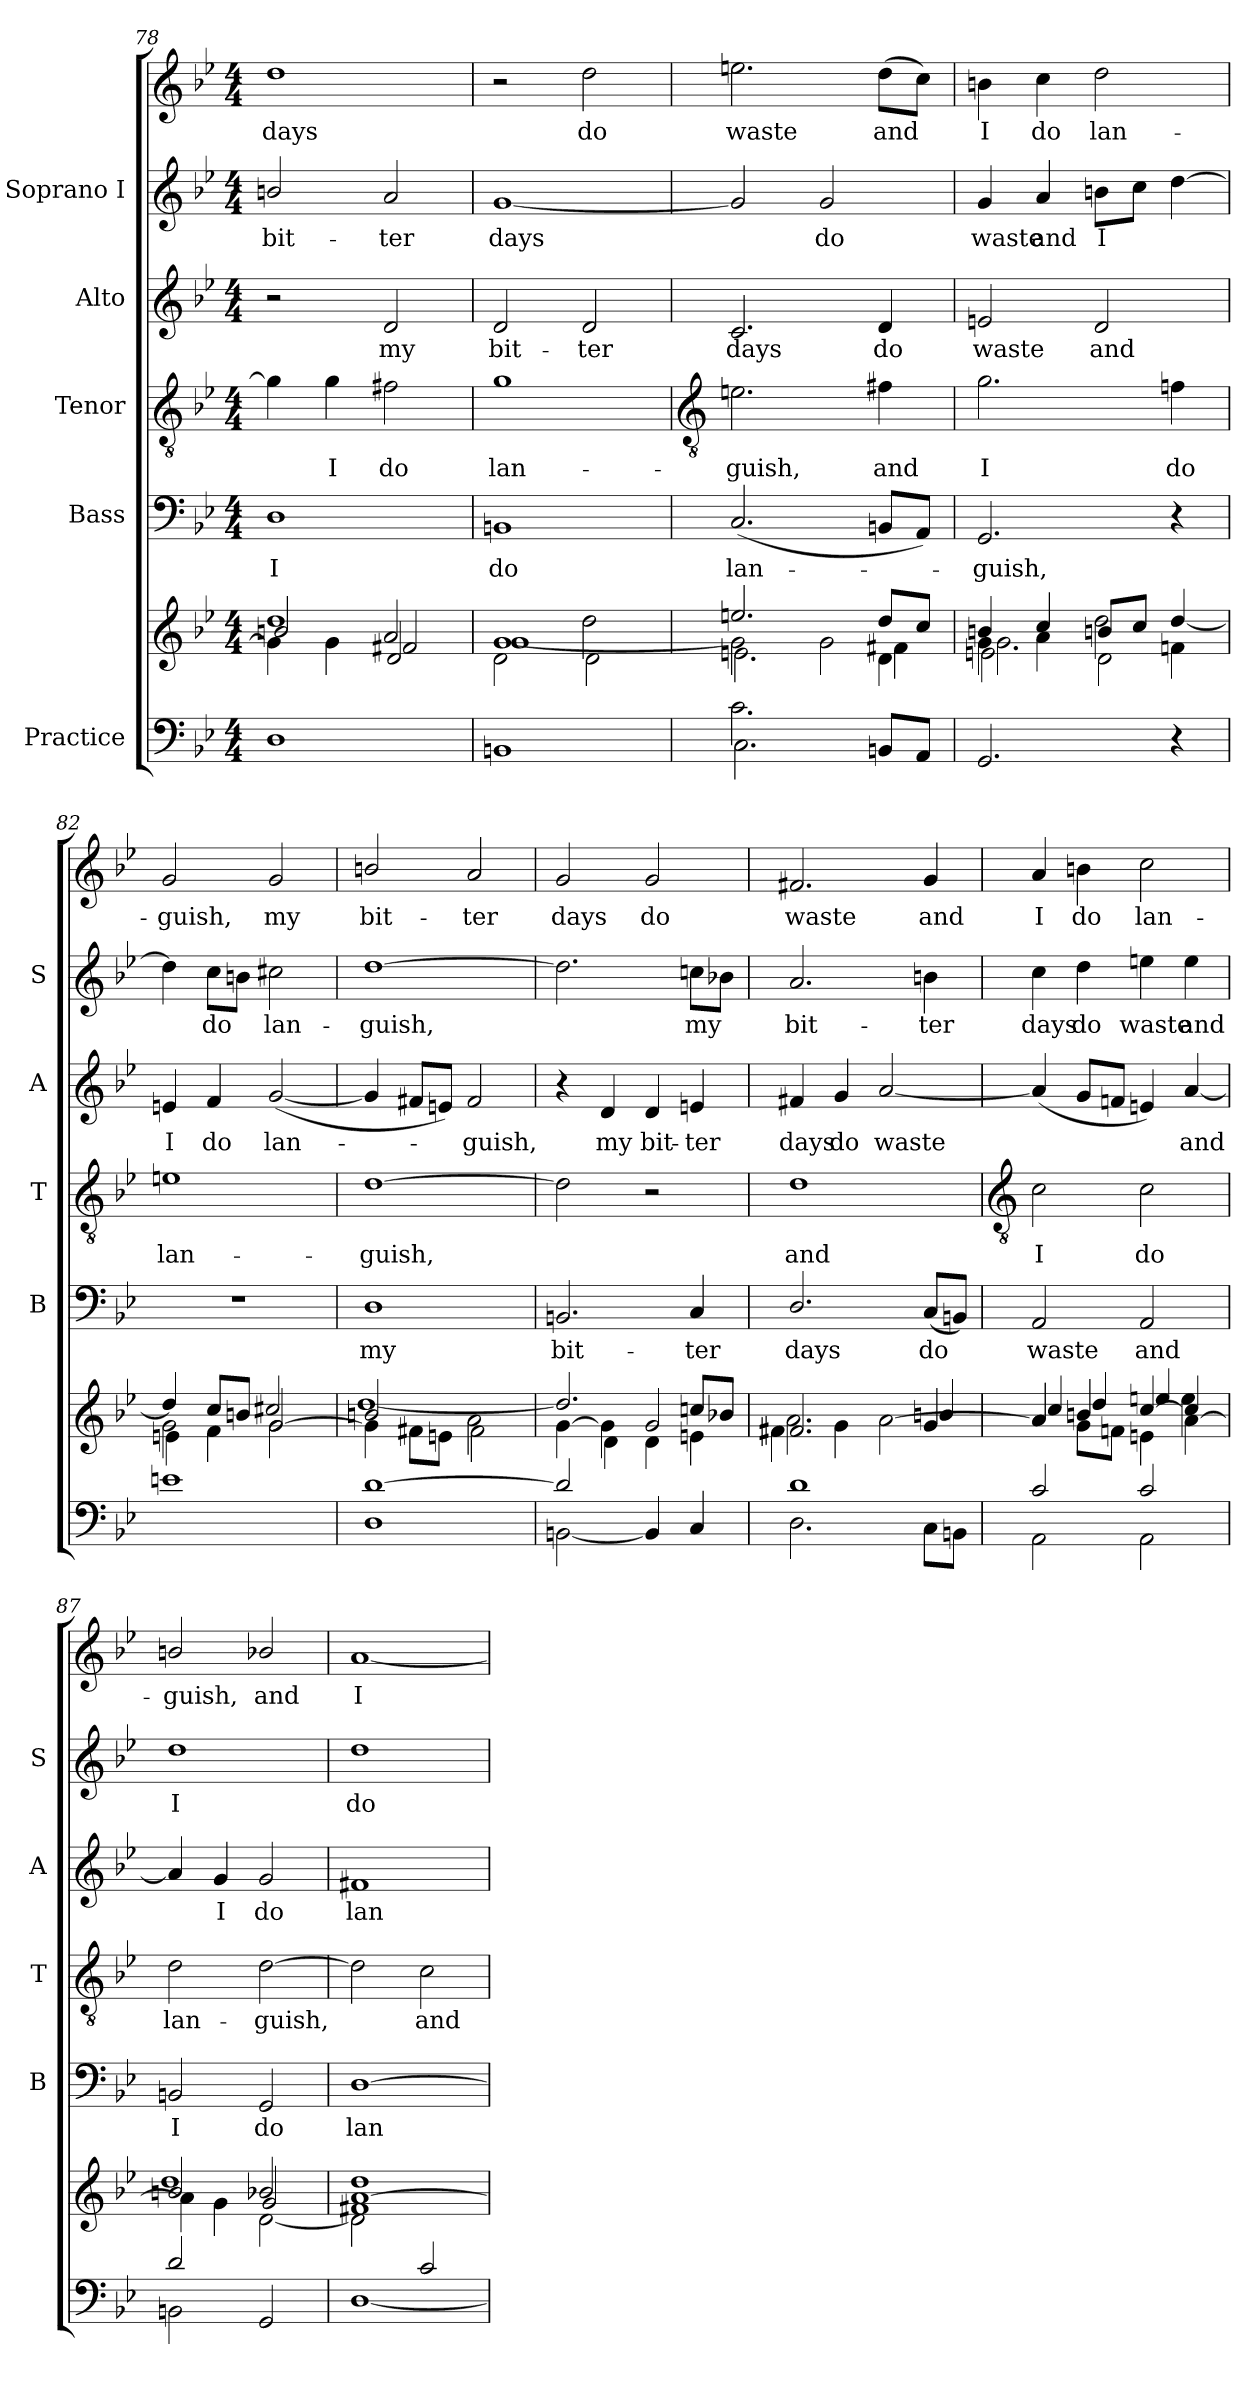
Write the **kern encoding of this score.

**kern	**kern	**kern	**text	**kern	**text	**kern	**text	**kern	**text	**kern	**text
*part5	*part5	*part4	*part4	*part3	*part3	*part2	*part2	*part1	*part1	*part1	*part1
*staff7	*staff6	*staff5	*staff5	*staff4	*staff4	*staff3	*staff3	*staff2	*staff2	*staff1	*staff1
*I"Practice	*	*I"Bass	*	*I"Tenor	*	*I"Alto	*	*I"Soprano I	*	*	*
*	*	*I'B	*	*I'T	*	*I'A	*	*I'S	*	*	*
*clefF4	*clefG2	*clefF4	*	*clefGv2	*	*clefG2	*	*clefG2	*	*clefG2	*
*k[b-e-]	*k[b-e-]	*k[b-e-]	*	*k[b-e-]	*	*k[b-e-]	*	*k[b-e-]	*	*k[b-e-]	*
*B-:	*B-:	*B-:	*	*B-:	*	*B-:	*	*B-:	*	*B-:	*
*M4/4	*M4/4	*M4/4	*	*M4/4	*	*M4/4	*	*M4/4	*	*M4/4	*
=78	=78	=78	=78	=78	=78	=78	=78	=78	=78	=78	=78
*	*^	*	*	*	*	*	*	*	*	*	*
*	*	*^	*	*	*	*	*	*	*	*	*	*
*	*	*	*^	*	*	*	*	*	*	*	*	*	*
!	!	!	!	!	!	!LO:LY:b	!	!	!	!	!	!LO:LY:b	!	!LO:LY:b
1D	1dd	2bn/	2ryy	4g\]	1D	I	4g]	.	2r	.	2bn/	bit-	1dd	days
!	!	!	!	!	!	!	!	!LO:LY:b	!	!	!	!	!	!
.	.	.	.	4g\	.	.	4g	I	.	.	.	.	.	.
!	!	!	!	!	!	!	!	!LO:LY:b	!	!LO:LY:b	!	!LO:LY:b	!	!
.	.	2a/	2d	2f#X/	.	.	2f#X	do	2d	my	2a	-ter	.	.
=79	=79	=79	=79	=79	=79	=79	=79	=79	=79	=79	=79	=79	=79	=79
!	!	!	!	!	!	!LO:LY:b	!	!LO:LY:b	!	!LO:LY:b	!	!LO:LY:b	!	!
1BBn	2ryy	[1g/	2d\	1g\	1BBn	do	1g	lan-	2d	bit-	[1g	days	2r	.
!	!	!	!	!	!	!	!	!	!	!LO:LY:b	!	!	!	!LO:LY:b
.	2dd\	.	2d\	.	.	.	.	.	2d	-ter	.	.	2dd	do
!!LO:LB:g=z
=80	=80	=80	=80	=80	=80	=80	=80	=80	=80	=80	=80	=80	=80	=80
*	*	*	*	*	*	*	*clefGv2	*	*	*	*	*	*	*
*^	*	*	*	*	*	*	*	*	*	*	*	*	*	*
!	!	!	!	!	!	!	!LO:LY:b	!	!LO:LY:b	!	!LO:LY:b	!	!	!	!LO:LY:b
2.c\	2.C\	2.een/	2g\]	2.ryy	2.en	(<2.C	lan-	2.en	-guish,	2.c	days	2g]	.	2.een	waste
!	!	!	!	!	!	!	!	!	!	!	!	!	!LO:LY:b	!	!
.	.	.	2g\	.	.	.	.	.	.	.	.	2g	do	.	.
!	!	!	!	!	!	!	!	!	!LO:LY:b	!	!LO:LY:b	!	!	!	!LO:LY:b
4ryy	8BBnL	8dd/L	.	4d\	4f#X\	8BBnL	.	4f#X	and	4d	do	.	.	(>8ddL	and
.	8AAJ	8cc/J	.	.	.	8AAJ)	.	.	.	.	.	.	.	8ccJ)	.
=81	=81	=81	=81	=81	=81	=81	=81	=81	=81	=81	=81	=81	=81	=81	=81
!	!	!	!	!	!	!	!LO:LY:b	!	!LO:LY:b	!	!LO:LY:b	!	!LO:LY:b	!	!LO:LY:b
*v	*v	*	*	*	*	*	*	*	*	*	*	*	*	*	*
2.GG	4bn/	4g	2en\	2.g\	2.GG	guish,	2.g	I	2en	waste	4g	-waste	4bn	I
!	!	!	!	!	!	!	!	!	!	!	!	!LO:LY:b	!	!LO:LY:b
.	4cc/	4a	.	.	.	.	.	.	.	.	4a	and	4cc	do
!	!	!	!	!	!	!	!	!	!	!LO:LY:b	!	!LO:LY:b	!	!LO:LY:b
.	2dd\	8bn/L	2d\	.	.	.	.	.	2d	and	8bnL	I	2dd	lan-
.	.	8cc/J	.	.	.	.	.	.	.	.	8ccJ	.	.	.
!	!	!	!	!	!	!	!	!LO:LY:b	!	!	!	!	!	!
4r	.	[4dd/	.	4fn	4r	.	4fn	do	.	.	[4dd	.	.	.
=82	=82	=82	=82	=82	=82	=82	=82	=82	=82	=82	=82	=82	=82	=82
*^	*	*	*	*	*	*	*	*	*	*	*	*	*	*
!	!	!	!	!	!	!	!	!	!LO:LY:b	!	!LO:LY:b	!	!	!	!LO:LY:b
*	*	*	*	*v	*v	*	*	*	*	*	*	*	*	*	*
1en	1ryy	2g\	4dd/]	4en\	1r	.	1en	lan-	4en	I	4dd]	.	2g	guish,
!	!	!	!	!	!	!	!	!	!	!LO:LY:b	!	!LO:LY:b	!	!
.	.	.	8cc/L	4f\	.	.	.	.	4f	do	8ccL	do	.	.
.	.	.	8bn/J	.	.	.	.	.	.	.	8bnJ	.	.	.
!	!	!	!	!	!	!	!	!	!	!LO:LY:b	!	!LO:LY:b	!	!LO:LY:b
.	.	2g	2cc#X/	[2g\	.	.	.	.	(<[2g	lan-	2cc#X	lan-	2g	my
=83	=83	=83	=83	=83	=83	=83	=83	=83	=83	=83	=83	=83	=83	=83
!	!	!	!	!	!	!LO:LY:b	!	!LO:LY:b	!	!	!	!LO:LY:b	!	!LO:LY:b
[1d	1D	2bn/	[1dd	4g\]	1D	my	[1d	-guish,	4g]	.	[1dd	guish,	2bn/	-bit-
.	.	.	.	8f#X\L	.	.	.	.	8f#XL	.	.	.	.	.
.	.	.	.	8en\J	.	.	.	.	8enJ)	.	.	.	.	.
!	!	!	!	!	!	!	!	!	!	!LO:LY:b	!	!	!	!LO:LY:b
.	.	2a\	.	2f#\	.	.	.	.	2f#	guish,	.	.	2a	-ter
=84	=84	=84	=84	=84	=84	=84	=84	=84	=84	=84	=84	=84	=84	=84
!	!	!	!	!	!	!LO:LY:b	!	!	!	!	!	!	!	!LO:LY:b
2d]	[2BBn\	[4g\	2.dd/]	4ryy	2.BBn	bit-	2d]	.	4r	.	2.dd]	.	2g	days
!	!	!	!	!	!	!	!	!	!	!LO:LY:b	!	!	!	!
.	.	4g\]	.	4d\	.	.	.	.	4d	my	.	.	.	.
!	!	!	!	!	!	!	!	!	!	!LO:LY:b	!	!	!	!LO:LY:b
2ryy	4BB/]	2g	.	4d\	.	.	2r	.	4d	bit-	.	.	2g	do
!	!	!	!	!	!	!LO:LY:b	!	!	!	!LO:LY:b	!	!LO:LY:b	!	!
.	4C/	.	8ccn/L	4en\	4C	-ter	.	.	4en	-ter	8ccnL	my	.	.
.	.	.	8b-X/J	.	.	.	.	.	.	.	8b-XJ	.	.	.
=85	=85	=85	=85	=85	=85	=85	=85	=85	=85	=85	=85	=85	=85	=85
!	!	!	!	!	!	!LO:LY:b	!	!LO:LY:b	!	!LO:LY:b	!	!LO:LY:b	!	!LO:LY:b
1d	2.D\	2.f#	2.a	4f#X\	2.D/	days	1d	and	4f#X	days	2.a	bit-	2.f#X	waste
!	!	!	!	!	!	!	!	!	!	!LO:LY:b	!	!	!	!
.	.	.	.	4g\	.	.	.	.	4g	do	.	.	.	.
!	!	!	!	!	!	!	!	!	!	!LO:LY:b	!	!	!	!
.	.	.	.	[2a\	.	.	.	.	[2a	waste	.	.	.	.
!	!	!	!	!	!	!LO:LY:b	!	!	!	!	!	!LO:LY:b	!	!LO:LY:b
.	8C\L	4g	4bn/	.	(<8CL	do	.	.	.	.	4bn	-ter	4g	and
.	8BBn\J	.	.	.	8BBnJ)	.	.	.	.	.	.	.	.	.
!!LO:LB:g=z
=86	=86	=86	=86	=86	=86	=86	=86	=86	=86	=86	=86	=86	=86	=86
*	*	*	*	*	*	*	*clefGv2	*	*	*	*	*	*	*
!	!	!	!	!	!	!LO:LY:b	!	!LO:LY:b	!	!	!	!LO:LY:b	!	!LO:LY:b
2c	2AA\	4a/	4cc/	4a/]	2AA	waste	2c	I	(<4a]	.	4cc	-days	4a	I
!	!	!	!	!	!	!	!	!	!	!	!	!LO:LY:b	!	!LO:LY:b
.	.	4bn/	4dd/	8g\L	.	.	.	.	8gL	.	4dd	do	4bn	do
.	.	.	.	8fn\J	.	.	.	.	8fnJ	.	.	.	.	.
!	!	!	!	!	!	!LO:LY:b	!	!LO:LY:b	!	!	!	!LO:LY:b	!	!LO:LY:b
2c	2AA\	[4cc/	4een/	4en\	2AA	and	2c	do	4en)	.	4een	waste	2cc	lan-
!	!	!	!	!	!	!	!	!	!	!LO:LY:b	!	!LO:LY:b	!	!
.	.	4cc]	4ee	[4a\	.	.	.	.	[4a	and	4ee	and	.	.
=87	=87	=87	=87	=87	=87	=87	=87	=87	=87	=87	=87	=87	=87	=87
*	*	*	*	*^	*	*	*	*	*	*	*	*	*	*
!	!	!	!	!	!	!	!LO:LY:b	!	!LO:LY:b	!	!	!	!LO:LY:b	!	!LO:LY:b
2d	2BBn\	2bn/	1dd	4a\]	2ryy	2BBn	I	2d	lan-	4a]	.	1dd	I	2bn/	guish,
!	!	!	!	!	!	!	!	!	!	!	!LO:LY:b	!	!	!	!
.	.	.	.	4g\	.	.	.	.	.	4g	I	.	.	.	.
!	!	!	!	!	!	!	!LO:LY:b	!	!LO:LY:b	!	!LO:LY:b	!	!	!	!LO:LY:b
2ryy	2GG	2b-X/	.	2g/	[2d	2GG	do	[2d	-guish,	2g	do	.	.	2b-X/	and
=88	=88	=88	=88	=88	=88	=88	=88	=88	=88	=88	=88	=88	=88	=88	=88
!	!	!	!	!	!	!	!LO:LY:b	!	!	!	!LO:LY:b	!	!LO:LY:b	!	!LO:LY:b
2ryy	[1D	[1a	1dd	1f#X\	2d\]	[1D	lan-	2d]	.	1f#X	lan-	1dd	do	[1a	I
!	!	!	!	!	!	!	!	!	!LO:LY:b	!	!	!	!	!	!
2c/	.	.	.	.	2ryy	.	.	2c	and	.	.	.	.	.	.
*v	*v	*	*	*	*	*	*	*	*	*	*	*	*	*	*
*	*v	*v	*v	*v	*	*	*	*	*	*	*	*	*	*
=	=	=	=	=	=	=	=	=	=	=	=
*-	*-	*-	*-	*-	*-	*-	*-	*-	*-	*-	*-
